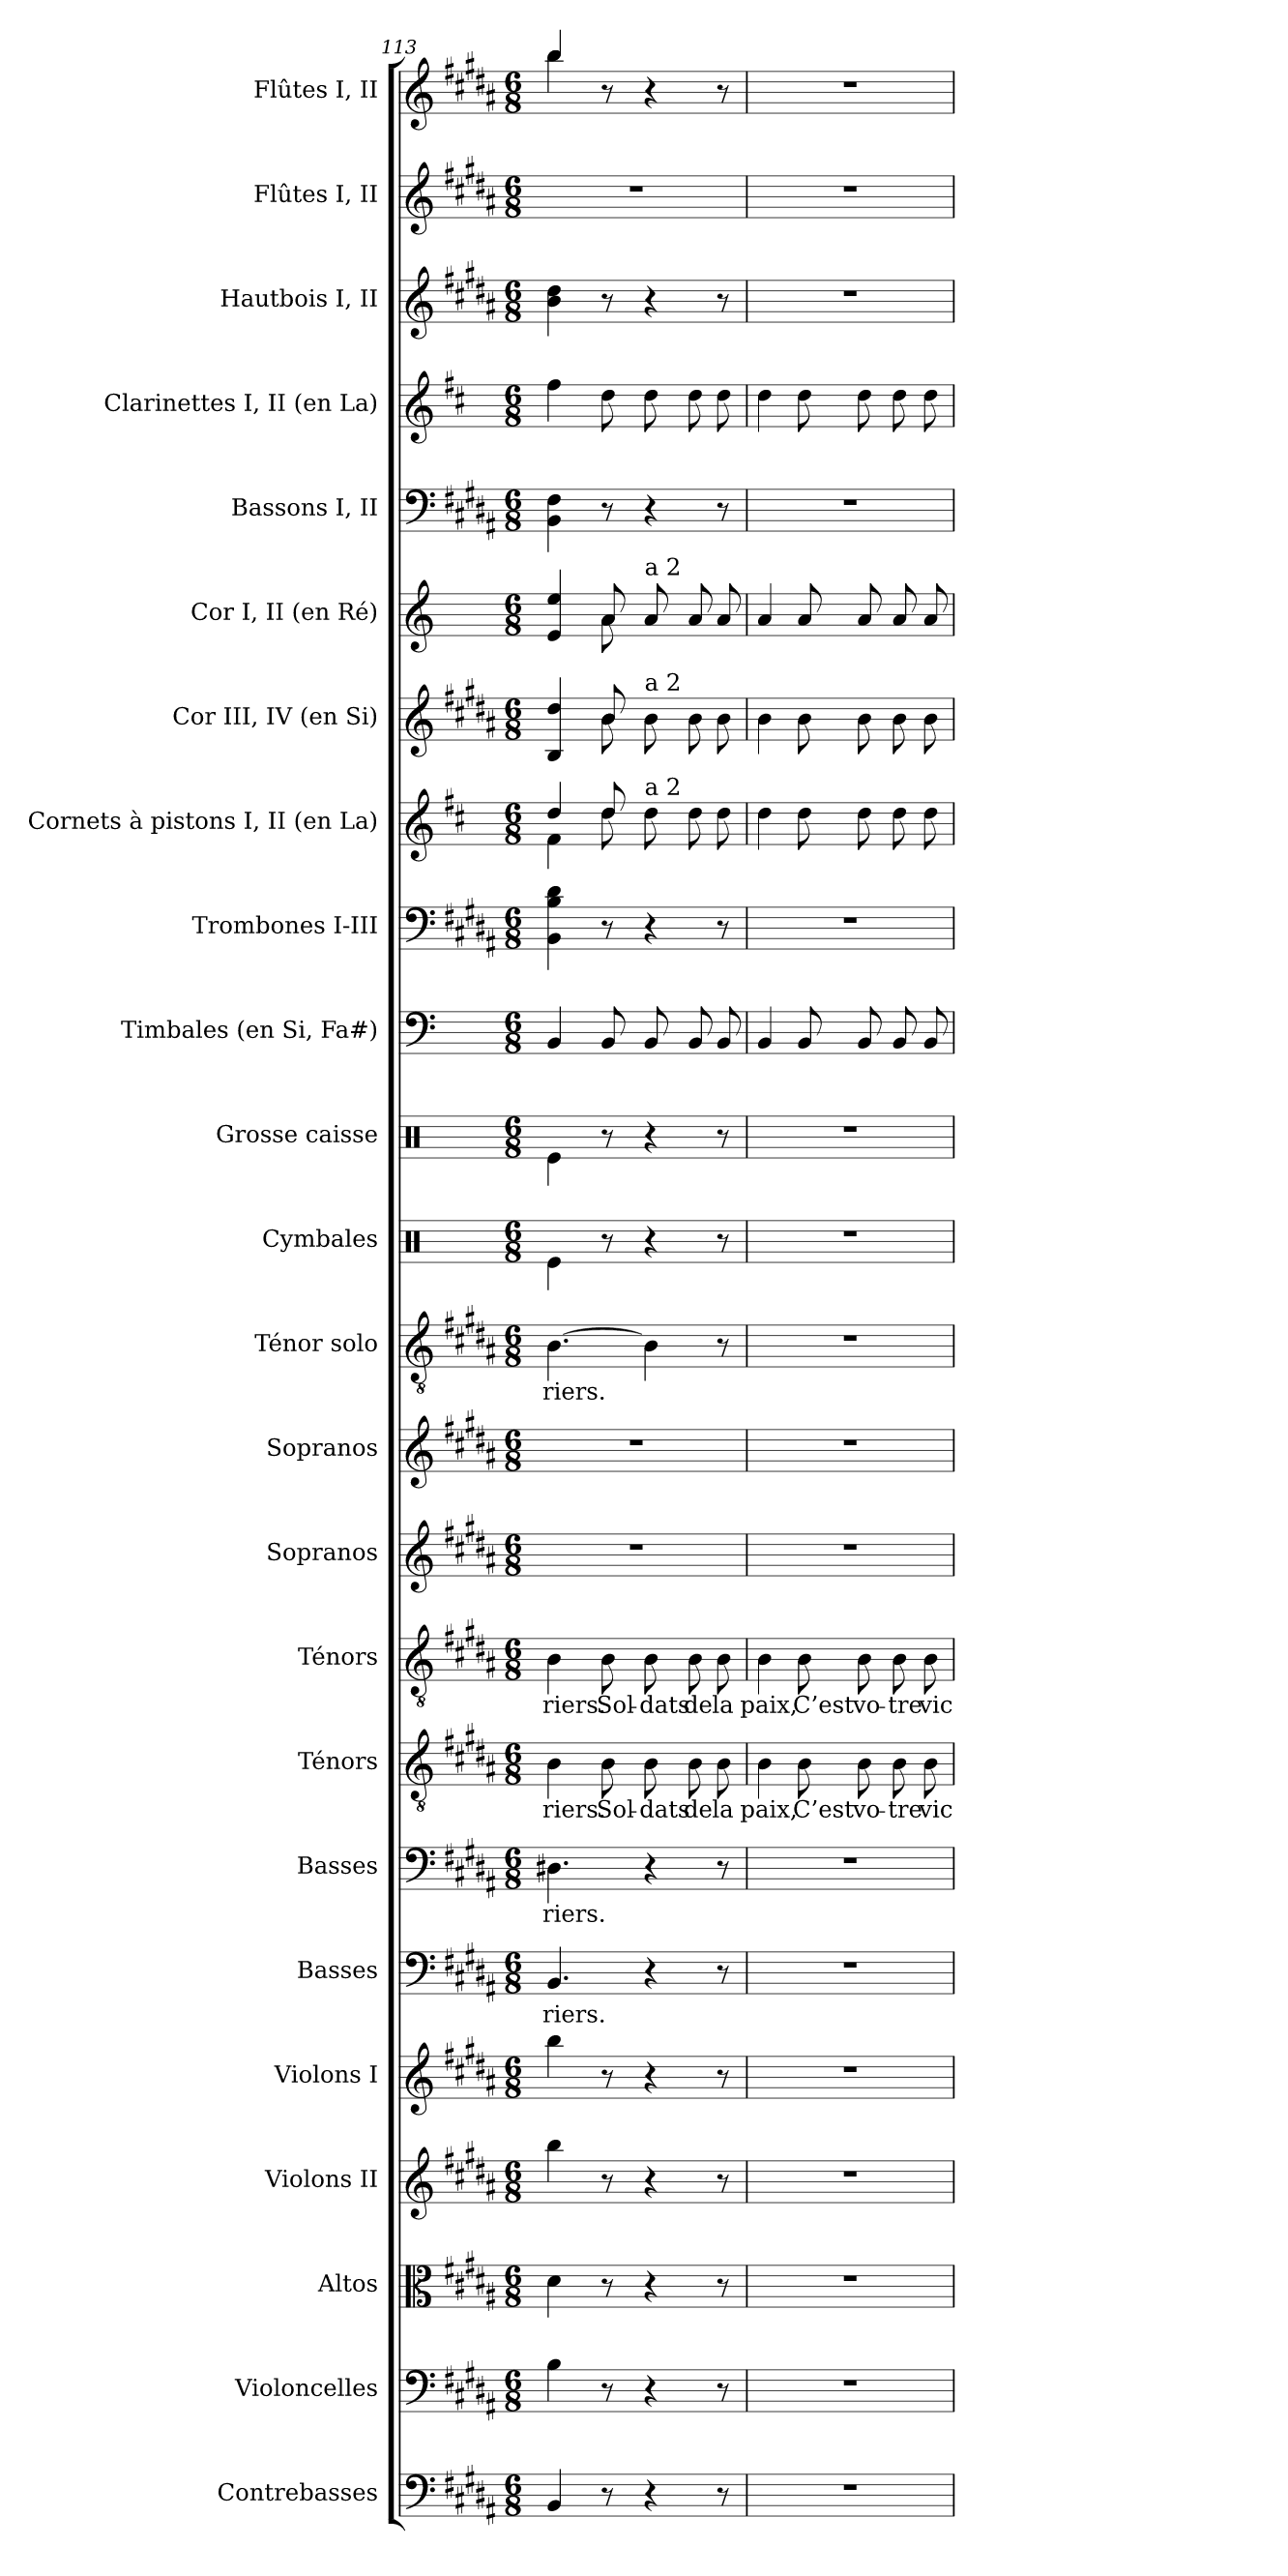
**kern	**kern	**kern	**kern	**kern	**kern	**text	**kern	**text	**kern	**text	**kern	**text	**kern	**kern	**kern	**text	**kern	**kern	**kern	**kern	**kern	**kern	**kern	**kern	**kern	**kern	**kern	**kern
*part24	*part23	*part22	*part21	*part20	*part19	*part19	*part18	*part18	*part17	*part17	*part16	*part16	*part15	*part14	*part13	*part13	*part12	*part11	*part10	*part9	*part8	*part7	*part6	*part5	*part4	*part3	*part2	*part1
*staff24	*staff23	*staff22	*staff21	*staff20	*staff19	*staff19	*staff18	*staff18	*staff17	*staff17	*staff16	*staff16	*staff15	*staff14	*staff13	*staff13	*staff12	*staff11	*staff10	*staff9	*staff8	*staff7	*staff6	*staff5	*staff4	*staff3	*staff2	*staff1
*I"Contrebasses	*I"Violoncelles	*I"Altos	*I"Violons II	*I"Violons I	*I"Basses	*	*I"Basses	*	*I"Ténors	*	*I"Ténors	*	*I"Sopranos	*I"Sopranos	*I"Ténor solo	*	*I"Cymbales	*I"Grosse caisse	*I"Timbales (en Si, Fa#)	*I"Trombones I-III	*I"Cornets à pistons I, II (en La)	*I"Cor III, IV (en Si)	*I"Cor I, II (en Ré)	*I"Bassons I, II	*I"Clarinettes I, II (en La)	*I"Hautbois I, II	*I"Flûtes I, II	*I"Flûtes I, II
*I'Cb.	*I'Vlles	*I'Altos	*I'Vns II	*I'Vns I	*I'Basses	*	*I'Basses	*	*I'Tén.	*	*I'Tén.	*	*I'Sopr.	*I'Sopr.	*I'Tén. solo	*	*I'Cym.	*I'G. c.	*I'Timb.	*I'Trb.	*I'C.à p. (La)	*I'Cor (Si)	*I'Cor (Ré)	*I'Bns	*I'Cl. (La)	*I'Hb.	*I'Fl.	*I'Fl.
!!LO:PB:g=z
*clefF4	*clefF4	*clefC3	*clefG2	*clefG2	*clefF4	*	*clefF4	*	*clefGv2	*	*clefGv2	*	*clefG2	*clefG2	*clefGv2	*	*clefX	*clefX	*clefF4	*clefF4	*clefG2	*clefG2	*clefG2	*clefF4	*clefG2	*clefG2	*clefG2	*clefG2
*ITrd7c12	*	*	*	*	*	*	*	*	*ITrd7c12	*	*ITrd7c12	*	*	*	*ITrd7c12	*	*	*	*	*	*ITrd2c3	*ITrd8c13	*ITrd6c10	*	*ITrd2c3	*	*	*
*k[f#c#g#d#a#]	*k[f#c#g#d#a#]	*k[f#c#g#d#a#]	*k[f#c#g#d#a#]	*k[f#c#g#d#a#]	*k[f#c#g#d#a#]	*	*k[f#c#g#d#a#]	*	*k[f#c#g#d#a#]	*	*k[f#c#g#d#a#]	*	*k[f#c#g#d#a#]	*k[f#c#g#d#a#]	*k[f#c#g#d#a#]	*	*k[]	*k[]	*k[]	*k[f#c#g#d#a#]	*k[f#c#g#d#a#]	*k[f#c#g#d#a#]	*k[f#c#]	*k[f#c#g#d#a#]	*k[f#c#g#d#a#]	*k[f#c#g#d#a#]	*k[f#c#g#d#a#]	*k[f#c#g#d#a#]
*B:	*B:	*B:	*B:	*B:	*B:	*	*B:	*	*B:	*	*B:	*	*B:	*B:	*B:	*	*C:	*C:	*C:	*B:	*B:	*B:	*D:	*B:	*B:	*B:	*B:	*B:
*M6/8	*M6/8	*M6/8	*M6/8	*M6/8	*M6/8	*	*M6/8	*	*M6/8	*	*M6/8	*	*M6/8	*M6/8	*M6/8	*	*M6/8	*M6/8	*M6/8	*M6/8	*M6/8	*M6/8	*M6/8	*M6/8	*M6/8	*M6/8	*M6/8	*M6/8
=113	=113	=113	=113	=113	=113	=113	=113	=113	=113	=113	=113	=113	=113	=113	=113	=113	=113	=113	=113	=113	=113	=113	=113	=113	=113	=113	=113	=113
!	!	!	!	!	!	!LO:LY:b:color=#000000	!	!	!	!	!	!	!	!	!	!	!	!	!	!	!	!	!	!	!	!	!	!
!	!	!	!	!	!	!	!	!LO:LY:b:color=#000000	!	!	!	!	!	!	!	!	!	!	!	!	!	!	!	!	!	!	!	!
!	!	!	!	!	!	!	!	!	!	!LO:LY:b:color=#000000	!	!	!	!	!	!	!	!	!	!	!	!	!	!	!	!	!	!
!	!	!	!	!	!	!	!	!	!	!	!	!LO:LY:b:color=#000000	!LO:N:vis=1	!LO:N:vis=1	!	!	!	!	!	!	!	!	!	!	!	!	!	!
!	!	!	!	!	!	!	!	!	!	!	!	!	!	!	!	!LO:LY:b:color=#000000	!	!	!	!	!	!	!	!	!	!	!LO:N:vis=1	!
*	*	*	*	*	*	*	*	*	*	*	*	*	*	*	*	*	*	*	*	*	*^	*^	*^	*	*	*	*	*^
4BBBi/	4Bi\	4d#i\	4bbi\	4bbi\	4.BBi/	-riers.	4.D#Xi\	-riers.	4BBi\	-riers.	4BBi\	-riers.	2.r	2.r	[>4.BBi\	-riers.	4Rei\	4Rei\	4BBi/	4BBi\ 4Bi 4d#i	4bi/	4d#i\	4BBi/ 4d#i	4ryy	4F#i/ 4f#i	4ryy	4BBi\ 4F#i	4dd#i\	4bi\ 4dd#i	2.r	4bbi/	4bbi\
!	!	!	!	!	!	!	!	!	!	!LO:LY:b:color=#000000	!	!	!	!	!	!	!	!	!	!	!	!	!	!	!	!	!	!	!	!	!	!
!	!	!	!	!	!	!	!	!	!	!	!	!LO:LY:b:color=#000000	!	!	!	!	!	!	!	!	!	!	!	!	!	!	!	!	!	!	!	!
8r	8r	8r	8r	8r	.	.	.	.	8BBi\	Sol-	8BBi\	Sol-	.	.	.	.	8r	8r	8BBi/	8r	8bi/	8bi\	8Bi/	8Bi\	8Bi/	8Bi\	8r	8bi\	8r	.	8r	2ryy
!	!	!	!	!	!	!	!	!	!	!LO:LY:b:color=#000000	!	!	!	!	!	!	!	!	!	!	!	!	!	!	!	!	!	!	!	!	!	!
!	!	!	!	!	!	!	!	!	!	!	!	!	!	!	!	!	!	!	!	!	!	!	!	!	!LO:TX:a:t=a 2	!	!	!	!	!	!	!
!	!	!	!	!	!	!	!	!	!	!	!	!	!	!	!	!	!	!	!	!	!	!	!LO:TX:a:t=a 2	!	!	!	!	!	!	!	!	!
!	!	!	!	!	!	!	!	!	!	!	!	!	!	!	!	!	!	!	!	!	!LO:TX:a:t=a 2	!	!	!	!	!	!	!	!	!	!	!
!	!	!	!	!	!	!	!	!	!	!	!	!LO:LY:b:color=#000000	!	!	!	!	!	!	!	!	!	!	!	!	!	!	!	!	!	!	!	!
4r	4r	4r	4r	4r	4r	.	4r	.	8BBi\	-dats	8BBi\	-dats	.	.	4BBi\]	.	4r	4r	8BBi/	4r	8bi\	4.ryy	8Bi\	4.ryy	8Bi/	4.ryy	4r	8bi\	4r	.	4r	.
!	!	!	!	!	!	!	!	!	!	!LO:LY:b:color=#000000	!	!	!	!	!	!	!	!	!	!	!	!	!	!	!	!	!	!	!	!	!	!
!	!	!	!	!	!	!	!	!	!	!	!	!LO:LY:b:color=#000000	!	!	!	!	!	!	!	!	!	!	!	!	!	!	!	!	!	!	!	!
.	.	.	.	.	.	.	.	.	8BBi\	de	8BBi\	de	.	.	.	.	.	.	8BBi/	.	8bi\	.	8Bi\	.	8Bi/	.	.	8bi\	.	.	.	.
!	!	!	!	!	!	!	!	!	!	!LO:LY:b:color=#000000	!	!	!	!	!	!	!	!	!	!	!	!	!	!	!	!	!	!	!	!	!	!
!	!	!	!	!	!	!	!	!	!	!	!	!LO:LY:b:color=#000000	!	!	!	!	!	!	!	!	!	!	!	!	!	!	!	!	!	!	!	!
8r	8r	8r	8r	8r	8r	.	8r	.	8BBi\	la	8BBi\	la	.	.	8r	.	8r	8r	8BBi/	8r	8bi\	.	8Bi\	.	8Bi/	.	8r	8bi\	8r	.	8r	.
*	*	*	*	*	*	*	*	*	*	*	*	*	*	*	*	*	*	*	*	*	*v	*v	*	*	*v	*v	*	*	*	*	*v	*v
*	*	*	*	*	*	*	*	*	*	*	*	*	*	*	*	*	*	*	*	*	*	*v	*v	*	*	*	*	*	*
=114	=114	=114	=114	=114	=114	=114	=114	=114	=114	=114	=114	=114	=114	=114	=114	=114	=114	=114	=114	=114	=114	=114	=114	=114	=114	=114	=114	=114
!LO:N:vis=1	!LO:N:vis=1	!LO:N:vis=1	!LO:N:vis=1	!LO:N:vis=1	!LO:N:vis=1	!	!LO:N:vis=1	!	!	!	!	!	!	!	!	!	!	!	!	!	!	!	!	!	!	!	!	!
!	!	!	!	!	!	!	!	!	!	!LO:LY:b:color=#000000	!	!	!	!	!	!	!	!	!	!	!	!	!	!	!	!	!	!
!	!	!	!	!	!	!	!	!	!	!	!	!LO:LY:b:color=#000000	!LO:N:vis=1	!LO:N:vis=1	!LO:N:vis=1	!	!LO:N:vis=1	!LO:N:vis=1	!	!LO:N:vis=1	!	!	!	!LO:N:vis=1	!	!LO:N:vis=1	!LO:N:vis=1	!LO:N:vis=1
2.r	2.r	2.r	2.r	2.r	2.r	.	2.r	.	4BBi\	paix,	4BBi\	paix,	2.r	2.r	2.r	.	2.r	2.r	4BBi/	2.r	4bi\	4Bi\	4Bi/	2.r	4bi\	2.r	2.r	2.r
!	!	!	!	!	!	!	!	!	!	!LO:LY:b:color=#000000	!	!	!	!	!	!	!	!	!	!	!	!	!	!	!	!	!	!
!	!	!	!	!	!	!	!	!	!	!	!	!LO:LY:b:color=#000000	!	!	!	!	!	!	!	!	!	!	!	!	!	!	!	!
.	.	.	.	.	.	.	.	.	8BBi\	C’est	8BBi\	C’est	.	.	.	.	.	.	8BBi/	.	8bi\	8Bi\	8Bi/	.	8bi\	.	.	.
!	!	!	!	!	!	!	!	!	!	!LO:LY:b:color=#000000	!	!	!	!	!	!	!	!	!	!	!	!	!	!	!	!	!	!
!	!	!	!	!	!	!	!	!	!	!	!	!LO:LY:b:color=#000000	!	!	!	!	!	!	!	!	!	!	!	!	!	!	!	!
.	.	.	.	.	.	.	.	.	8BBi\	vo-	8BBi\	vo-	.	.	.	.	.	.	8BBi/	.	8bi\	8Bi\	8Bi/	.	8bi\	.	.	.
!	!	!	!	!	!	!	!	!	!	!LO:LY:b:color=#000000	!	!	!	!	!	!	!	!	!	!	!	!	!	!	!	!	!	!
!	!	!	!	!	!	!	!	!	!	!	!	!LO:LY:b:color=#000000	!	!	!	!	!	!	!	!	!	!	!	!	!	!	!	!
.	.	.	.	.	.	.	.	.	8BBi\	-tre	8BBi\	-tre	.	.	.	.	.	.	8BBi/	.	8bi\	8Bi\	8Bi/	.	8bi\	.	.	.
!	!	!	!	!	!	!	!	!	!	!LO:LY:b:color=#000000	!	!	!	!	!	!	!	!	!	!	!	!	!	!	!	!	!	!
!	!	!	!	!	!	!	!	!	!	!	!	!LO:LY:b:color=#000000	!	!	!	!	!	!	!	!	!	!	!	!	!	!	!	!
.	.	.	.	.	.	.	.	.	8BBi\	vic-	8BBi\	vic-	.	.	.	.	.	.	8BBi/	.	8bi\	8Bi\	8Bi/	.	8bi\	.	.	.
=	=	=	=	=	=	=	=	=	=	=	=	=	=	=	=	=	=	=	=	=	=	=	=	=	=	=	=	=
*-	*-	*-	*-	*-	*-	*-	*-	*-	*-	*-	*-	*-	*-	*-	*-	*-	*-	*-	*-	*-	*-	*-	*-	*-	*-	*-	*-	*-
